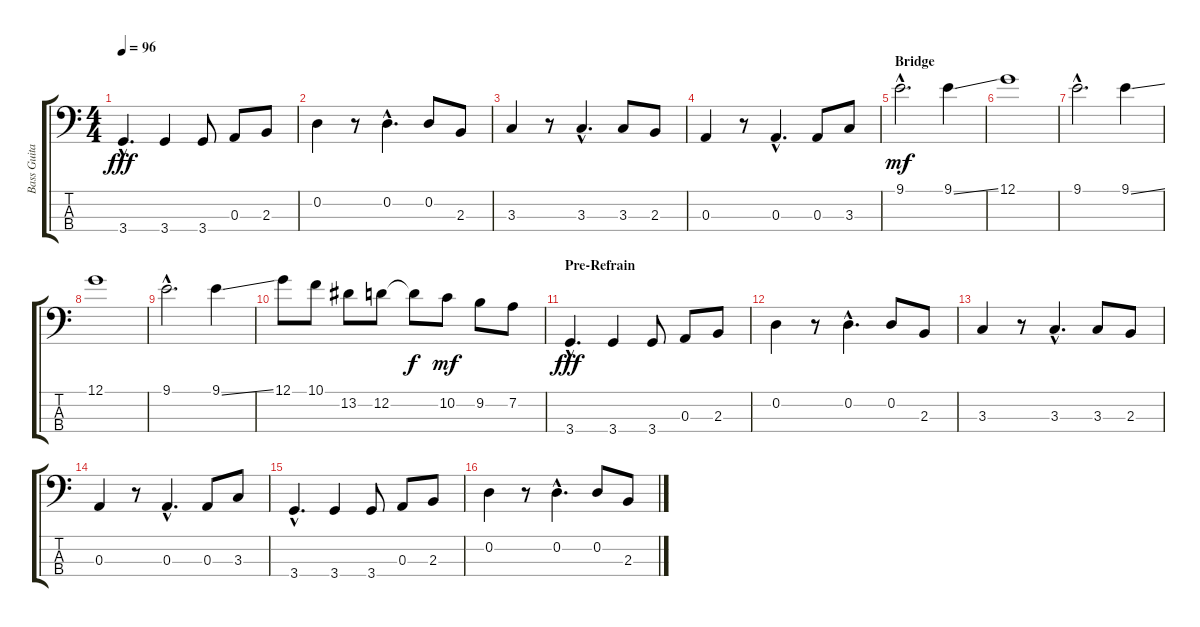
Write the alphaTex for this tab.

\track ("Bass Guitar" "Bass Guita") {instrument electricbassfinger}
\staff {score tabs}
\tuning (G2 D2 A1 E1) {hide}
\ts (4 4)
\tempo 96
\clef f4
\ks c
3.4{hac}.4{d dy fff} 3.4.4 3.4.8 0.3.8 2.3.8 |
0.2.4 r.8 0.2{hac}.4{d} 0.2.8 2.3.8 |
3.3.4 r.8 3.3{hac}.4{d} 3.3.8 2.3.8 |
0.3.4 r.8 0.3{hac}.4{d} 0.3.8 3.3.8 |
\section ("" "Bridge")
9.1{hac}.2{d dy mf} 9.1{ss}.4 |
12.1.1 |
9.1{hac}.2{d} 9.1{ss}.4 |
12.1.1 |
9.1{hac}.2{d} 9.1{ss}.4 |
12.1.8 10.1.8 13.2.8 12.2.8 12.2{t}.8{dy f} 10.2.8{dy mf} 9.2.8 7.2.8 |
\section ("" "Pre-Refrain")
3.4{hac}.4{d dy fff} 3.4.4 3.4.8 0.3.8 2.3.8 |
0.2.4 r.8 0.2{hac}.4{d} 0.2.8 2.3.8 |
3.3.4 r.8 3.3{hac}.4{d} 3.3.8 2.3.8 |
0.3.4 r.8 0.3{hac}.4{d} 0.3.8 3.3.8 |
3.4{hac}.4{d} 3.4.4 3.4.8 0.3.8 2.3.8 |
0.2.4 r.8 0.2{hac}.4{d} 0.2.8 2.3.8
